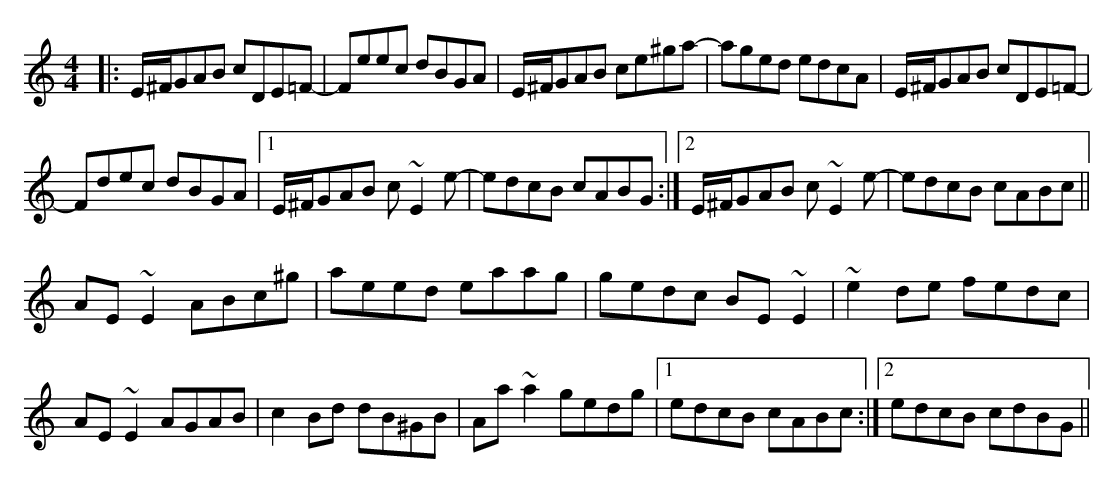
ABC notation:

X:1
M:4/4
K:Amin
|:E/^F/GAB cDE=F-|Feec dBGA|E/^F/GAB ce^ga-|aged edcA|E/^F/GAB cDE=F-|
Fdec dBGA|1 E/^F/GAB c~E2e-|edcB cABG:|2 E/^F/GAB c~E2e-|edcB cABc||
AE~E2 ABc^g|aeed eaag|gedc BE~E2|~e2de fedc|
AE~E2 AGAB|c2Bd dB^GB|Aa~a2 gedg|1 edcB cABc:|2 edcB cdBG||
